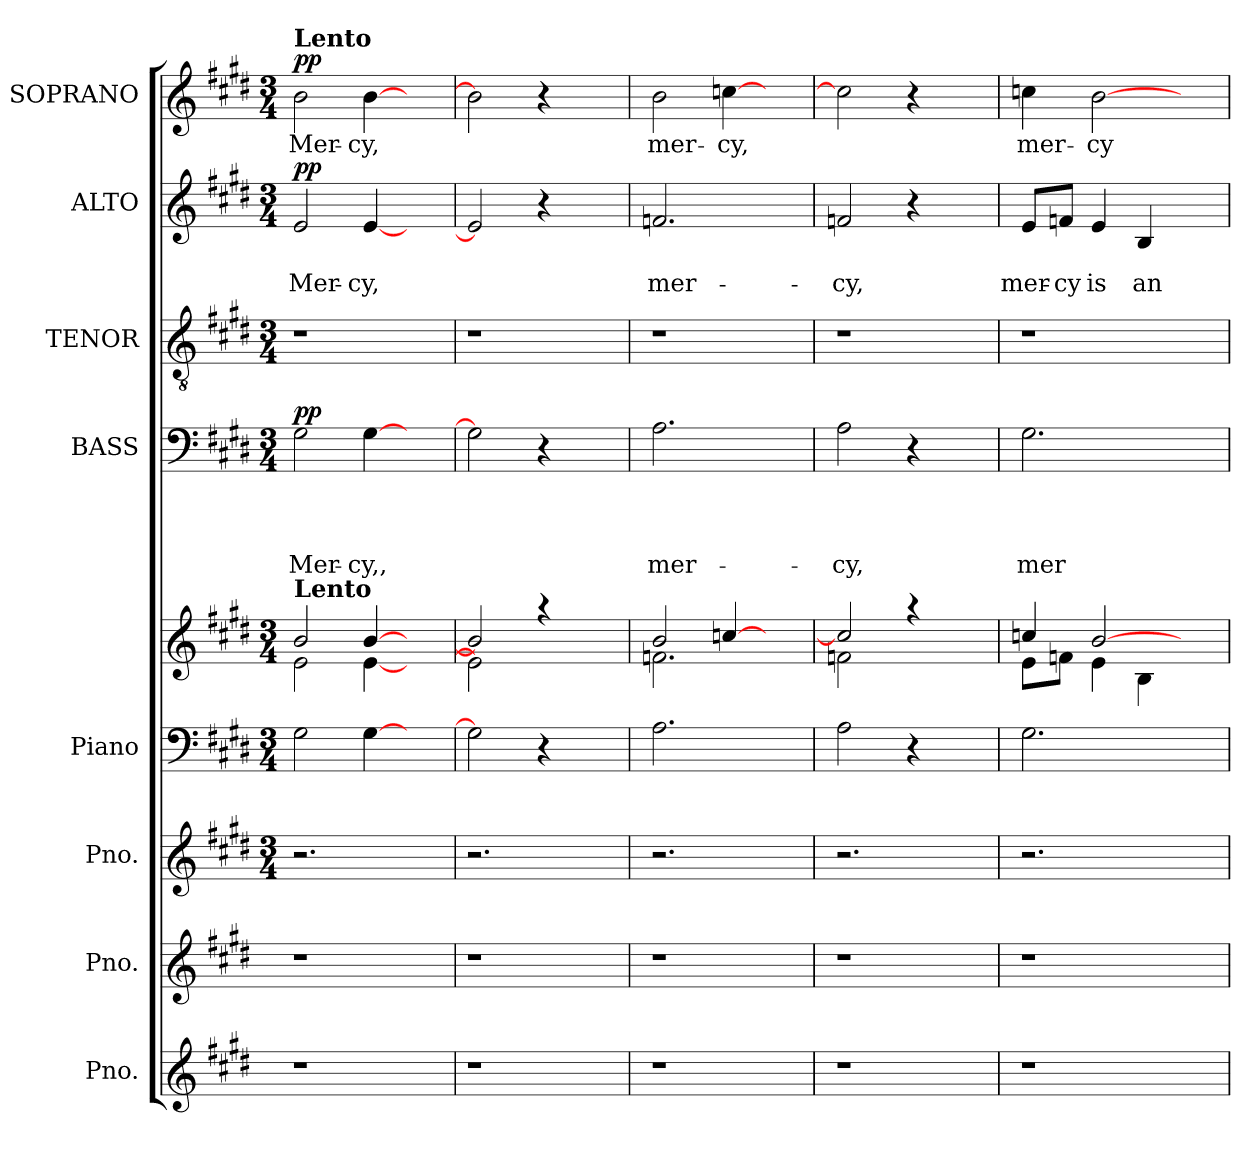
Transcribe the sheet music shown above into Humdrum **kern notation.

**kern	**kern	**kern	**kern	**kern	**kern	**text	**text	**text	**text	**dynam	**kern	**kern	**text	**text	**dynam	**kern	**text	**dynam
*part8	*part7	*part6	*part5	*part5	*part4	*part4	*part4	*part4	*part4	*part4	*part3	*part2	*part2	*part2	*part2	*part1	*part1	*part1
*staff9	*staff8	*staff7	*staff6	*staff5	*staff4	*staff4	*staff4	*staff4	*staff4	*staff4	*staff3	*staff2	*staff2	*staff2	*staff2	*staff1	*staff1	*staff1
*I"Pno.	*I"Pno.	*I"Pno.	*I"Piano	*	*I"BASS	*	*	*	*	*	*I"TENOR	*I"ALTO	*	*	*	*I"SOPRANO	*	*
*	*	*	*	*	*I'B.	*	*	*	*	*	*I'T.	*I'A.	*	*	*	*I'S.	*	*
*clefG2	*clefG2	*clefG2	*clefF4	*clefG2	*clefF4	*	*	*	*	*	*clefGv2	*clefG2	*	*	*	*clefG2	*	*
*k[f#c#g#d#]	*k[f#c#g#d#]	*k[f#c#g#d#]	*k[f#c#g#d#]	*k[f#c#g#d#]	*k[f#c#g#d#]	*	*	*	*	*	*k[f#c#g#d#]	*k[f#c#g#d#]	*	*	*	*k[f#c#g#d#]	*	*
*E:	*E:	*E:	*E:	*E:	*E:	*	*	*	*	*	*E:	*E:	*	*	*	*E:	*	*
*	*	*M3/4	*M3/4	*M3/4	*M3/4	*	*	*	*	*	*M3/4	*M3/4	*	*	*	*M3/4	*	*
*MM60	*MM60	*MM60	*MM60	*MM60	*MM60	*	*	*	*	*	*MM60	*MM60	*	*	*	*MM60	*	*
=1	=1	=1	=1	=1	=1	=1	=1	=1	=1	=1	=1	=1	=1	=1	=1	=1	=1	=1
*	*	*	*	*^	*	*	*	*	*	*	*	*	*	*	*	*	*	*
!	!	!	!	!	!	!	!	!	!	!	!	!	!	!	!	!	!LO:TX:a:B:t=Lento	!	!
!	!	!	!	!LO:TX:a:B:t=Lento	!	!	!	!	!	!	!	!	!	!	!	!	!	!	!
!	!	!	!	!	!	!	!	!	!	!LO:LY:b	!LO:DY:a	!LO:N:vis=1	!	!	!LO:LY:b	!LO:DY:a	!	!LO:LY:b	!LO:DY:a
1r	1r	2.r	2G#\	2b/	2e\	2G#\	.	.	.	Mer-	pp	2.r	2e/	.	Mer-	pp	2b\	Mer-	pp
!	!	!	!	!	!	!	!	!	!	!LO:LY:b	!	!	!	!	!LO:LY:b	!	!	!LO:LY:b	!
.	.	.	[>4G#\	[>4b/	[<4e\	[>4G#\	.	.	.	-cy,,	.	.	[<4e/	.	-cy,	.	[>4b\	-cy,	.
.	.	4ryy	4ryy	4ryy	4ryy	4ryy	.	.	.	.	.	4ryy	4ryy	.	.	.	4ryy	.	.
=2	=2	=2	=2	=2	=2	=2	=2	=2	=2	=2	=2	=2	=2	=2	=2	=2	=2	=2	=2
!	!	!	!	!	!	!	!	!	!	!	!	!LO:N:vis=1	!	!	!	!	!	!	!
1r	1r	2.r	2G#\]	2b/]	2e\]	2G#\]	.	.	.	.	.	2.r	2e/]	.	.	.	2b\]	.	.
.	.	.	4r	4raa	4ryy	4r	.	.	.	.	.	.	4r	.	.	.	4r	.	.
.	.	4ryy	4ryy	4ryy	4ryy	4ryy	.	.	.	.	.	4ryy	4ryy	.	.	.	4ryy	.	.
=3	=3	=3	=3	=3	=3	=3	=3	=3	=3	=3	=3	=3	=3	=3	=3	=3	=3	=3	=3
!	!	!	!	!	!	!	!	!	!	!LO:LY:b	!	!LO:N:vis=1	!	!	!LO:LY:b	!	!	!LO:LY:b	!
1r	1r	2.r	2.A\	2b/	2.fn\	2.A\	.	.	.	mer-	.	2.r	2.fn/	.	mer-	.	2b\	mer-	.
!	!	!	!	!	!	!	!	!	!	!	!	!	!	!	!	!	!	!LO:LY:b	!
.	.	.	.	[>4ccn/	.	.	.	.	.	.	.	.	.	.	.	.	[>4ccn\	-cy,	.
.	.	4ryy	4ryy	4ryy	4ryy	4ryy	.	.	.	.	.	4ryy	4ryy	.	.	.	4ryy	.	.
=4	=4	=4	=4	=4	=4	=4	=4	=4	=4	=4	=4	=4	=4	=4	=4	=4	=4	=4	=4
!	!	!	!	!	!	!	!	!	!	!LO:LY:b	!	!LO:N:vis=1	!	!	!LO:LY:b	!	!	!	!
1r	1r	2.r	2A\	2cc/]	2fn\	2A\	.	.	.	-cy,	.	2.r	2fn/	.	-cy,	.	2cc\]	.	.
.	.	.	4r	4raa	4ryy	4r	.	.	.	.	.	.	4r	.	.	.	4r	.	.
.	.	4ryy	4ryy	4ryy	4ryy	4ryy	.	.	.	.	.	4ryy	4ryy	.	.	.	4ryy	.	.
=5	=5	=5	=5	=5	=5	=5	=5	=5	=5	=5	=5	=5	=5	=5	=5	=5	=5	=5	=5
!	!	!	!	!	!	!	!	!	!	!LO:LY:b	!	!LO:N:vis=1	!	!	!LO:LY:b	!	!	!LO:LY:b	!
1r	1r	2.r	2.G#\	4ccn/	8e\L	2.G#\	.	.	.	mer-	.	2.r	8e/L	.	mer-	.	4ccn\	mer-	.
!	!	!	!	!	!	!	!	!	!	!	!	!	!	!	!LO:LY:b:rj	!	!	!	!
.	.	.	.	.	8fn\J	.	.	.	.	.	.	.	8fn/J	.	-cy	.	.	.	.
!	!	!	!	!	!	!	!	!	!	!	!	!	!	!	!LO:LY:b	!	!	!LO:LY:b	!
.	.	.	.	[>2b/	4e\	.	.	.	.	.	.	.	4e/	.	is	.	[>2b\	-cy	.
!	!	!	!	!	!	!	!	!	!	!	!	!	!	!	!LO:LY:b	!	!	!	!
.	.	.	.	.	4B\	.	.	.	.	.	.	.	4B/	.	an	.	.	.	.
.	.	4ryy	4ryy	4ryy	4ryy	4ryy	.	.	.	.	.	4ryy	4ryy	.	.	.	4ryy	.	.
*	*	*	*	*v	*v	*	*	*	*	*	*	*	*	*	*	*	*	*	*
=	=	=	=	=	=	=	=	=	=	=	=	=	=	=	=	=	=	=
*-	*-	*-	*-	*-	*-	*-	*-	*-	*-	*-	*-	*-	*-	*-	*-	*-	*-	*-
